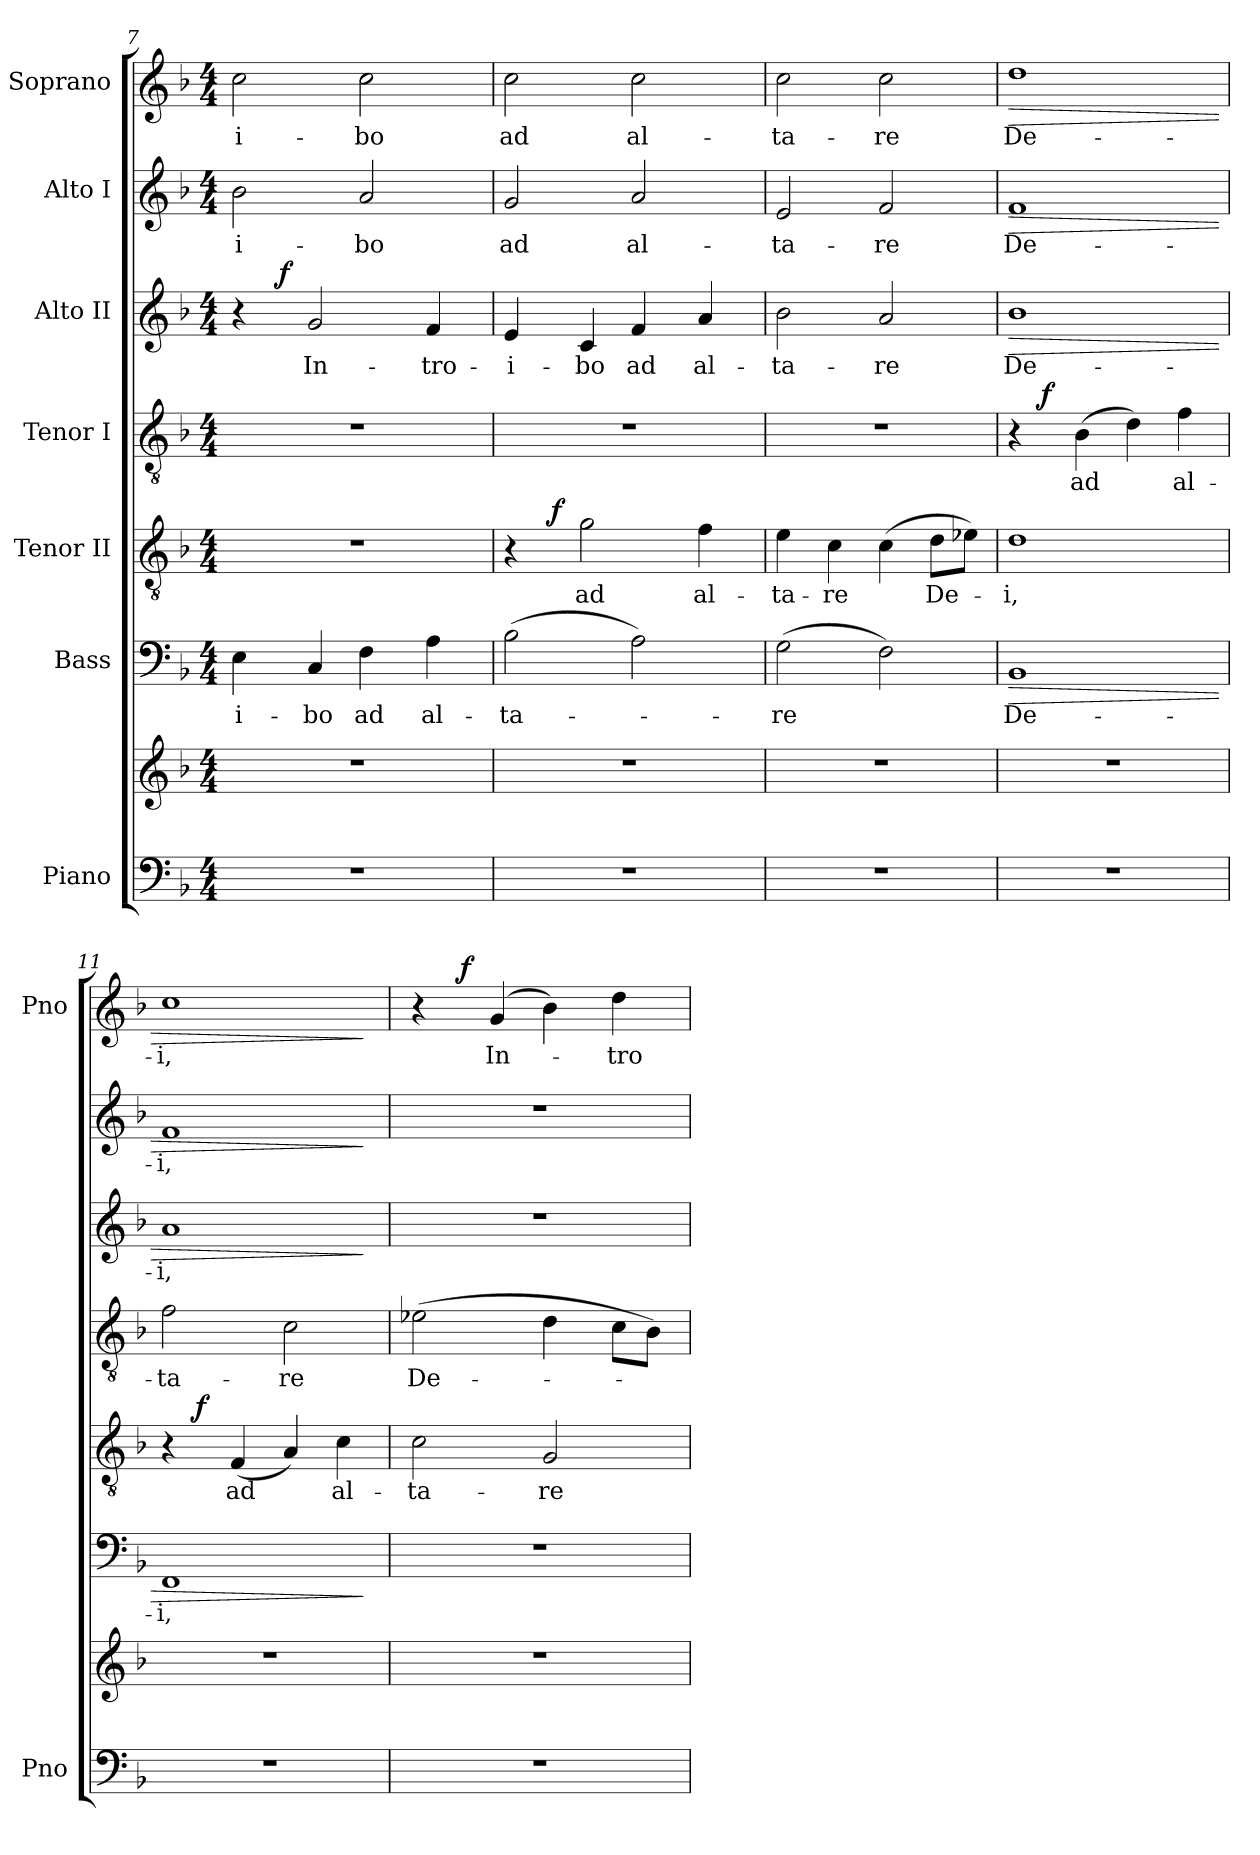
**kern	**kern	**kern	**text	**dynam	**kern	**text	**dynam	**kern	**text	**dynam	**kern	**text	**dynam	**kern	**text	**dynam	**kern	**text	**dynam
*part7	*part7	*part6	*part6	*part6	*part5	*part5	*part5	*part4	*part4	*part4	*part3	*part3	*part3	*part2	*part2	*part2	*part1	*part1	*part1
*staff8	*staff7	*staff6	*staff6	*staff6	*staff5	*staff5	*staff5	*staff4	*staff4	*staff4	*staff3	*staff3	*staff3	*staff2	*staff2	*staff2	*staff1	*staff1	*staff1
*I"Piano	*	*I"Bass	*	*	*I"Tenor II	*	*	*I"Tenor I	*	*	*I"Alto II	*	*	*I"Alto I	*	*	*I"Soprano	*	*
*I'Pno	*	*	*	*	*	*	*	*	*	*	*	*	*	*	*	*	*I'Pno	*	*
*clefF4	*clefG2	*clefF4	*	*	*clefGv2	*	*	*clefGv2	*	*	*clefG2	*	*	*clefG2	*	*	*clefG2	*	*
*k[b-]	*k[b-]	*k[b-]	*	*	*k[b-]	*	*	*k[b-]	*	*	*k[b-]	*	*	*k[b-]	*	*	*k[b-]	*	*
*F:	*F:	*F:	*	*	*F:	*	*	*F:	*	*	*F:	*	*	*F:	*	*	*F:	*	*
*M4/4	*M4/4	*M4/4	*	*	*M4/4	*	*	*M4/4	*	*	*M4/4	*	*	*M4/4	*	*	*M4/4	*	*
=7	=7	=7	=7	=7	=7	=7	=7	=7	=7	=7	=7	=7	=7	=7	=7	=7	=7	=7	=7
!	!	!	!LO:LY:b	!	!	!	!	!	!	!	!	!	!	!	!LO:LY:b	!	!	!LO:LY:b	!
*	*	*	*	*	*	*	*	*	*	*	*^	*	*	*	*	*	*	*	*
1r	1r	4E\	-i-	.	1r	.	.	1r	.	.	4r	8ryy	.	.	2b-\	-i-	.	2cc\	-i-	.
.	.	.	.	.	.	.	.	.	.	.	.	32ryy	.	.	.	.	.	.	.	.
!	!	!	!	!	!	!	!	!	!	!	!	!	!	!LO:DY:a	!	!	!	!	!	!
.	.	.	.	.	.	.	.	.	.	.	.	2ryy	.	f	.	.	.	.	.	.
!	!	!	!LO:LY:b	!	!	!	!	!	!	!	!	!	!LO:LY:b	!	!	!	!	!	!	!
.	.	4C/	-bo	.	.	.	.	.	.	.	2g/	.	In-	.	.	.	.	.	.	.
!	!	!	!LO:LY:b	!	!	!	!	!	!	!	!	!	!	!	!	!LO:LY:b	!	!	!LO:LY:b	!
.	.	4F\	ad	.	.	.	.	.	.	.	.	.	.	.	2a/	-bo	.	2cc\	-bo	.
.	.	.	.	.	.	.	.	.	.	.	.	4ryy	.	.	.	.	.	.	.	.
!	!	!	!LO:LY:b	!	!	!	!	!	!	!	!	!	!LO:LY:b	!	!	!	!	!	!	!
.	.	4A\	al-	.	.	.	.	.	.	.	4f/	.	-tro-	.	.	.	.	.	.	.
.	.	.	.	.	.	.	.	.	.	.	.	16.ryy	.	.	.	.	.	.	.	.
=8	=8	=8	=8	=8	=8	=8	=8	=8	=8	=8	=8	=8	=8	=8	=8	=8	=8	=8	=8	=8
!	!	!	!LO:LY:b	!	!	!	!	!	!	!	!	!	!LO:LY:b	!	!	!LO:LY:b	!	!	!LO:LY:b	!
*	*	*	*	*	*^	*	*	*	*	*	*v	*v	*	*	*	*	*	*	*	*
1r	1r	(>2B-\	-ta-	.	4r	8ryy	.	.	1r	.	.	4e/	-i-	.	2g/	ad	.	2cc\	ad	.
.	.	.	.	.	.	32ryy	.	.	.	.	.	.	.	.	.	.	.	.	.	.
!	!	!	!	!	!	!	!	!LO:DY:a	!	!	!	!	!	!	!	!	!	!	!	!
.	.	.	.	.	.	2ryy	.	f	.	.	.	.	.	.	.	.	.	.	.	.
!	!	!	!	!	!	!	!LO:LY:b	!	!	!	!	!	!LO:LY:b	!	!	!	!	!	!	!
.	.	.	.	.	2g\	.	ad	.	.	.	.	4c/	-bo	.	.	.	.	.	.	.
!	!	!	!	!	!	!	!	!	!	!	!	!	!LO:LY:b	!	!	!LO:LY:b	!	!	!LO:LY:b	!
.	.	2A\)	.	.	.	.	.	.	.	.	.	4f/	ad	.	2a/	al-	.	2cc\	al-	.
.	.	.	.	.	.	4ryy	.	.	.	.	.	.	.	.	.	.	.	.	.	.
!	!	!	!	!	!	!	!LO:LY:b	!	!	!	!	!	!LO:LY:b	!	!	!	!	!	!	!
.	.	.	.	.	4f\	.	al-	.	.	.	.	4a/	al-	.	.	.	.	.	.	.
.	.	.	.	.	.	16.ryy	.	.	.	.	.	.	.	.	.	.	.	.	.	.
=9	=9	=9	=9	=9	=9	=9	=9	=9	=9	=9	=9	=9	=9	=9	=9	=9	=9	=9	=9	=9
!	!	!	!LO:LY:b	!	!	!	!LO:LY:b	!	!	!	!	!	!LO:LY:b	!	!	!LO:LY:b	!	!	!LO:LY:b	!
*	*	*	*	*	*v	*v	*	*	*	*	*	*	*	*	*	*	*	*	*	*
1r	1r	(>2G\	-re	.	4e\	-ta-	.	1r	.	.	2b-\	-ta-	.	2e/	-ta-	.	2cc\	-ta-	.
!	!	!	!	!	!	!LO:LY:b	!	!	!	!	!	!	!	!	!	!	!	!	!
.	.	.	.	.	4c\	-re	.	.	.	.	.	.	.	.	.	.	.	.	.
!	!	!	!	!	!	!	!	!	!	!	!	!LO:LY:b	!	!	!LO:LY:b	!	!	!LO:LY:b	!
.	.	2F\)	.	.	(>4c\	.	.	.	.	.	2a/	-re	.	2f/	-re	.	2cc\	-re	.
!	!	!	!	!	!	!LO:LY:b	!	!	!	!	!	!	!	!	!	!	!	!	!
.	.	.	.	.	8d\L	De-	.	.	.	.	.	.	.	.	.	.	.	.	.
.	.	.	.	.	8e-X\J)	.	.	.	.	.	.	.	.	.	.	.	.	.	.
=10	=10	=10	=10	=10	=10	=10	=10	=10	=10	=10	=10	=10	=10	=10	=10	=10	=10	=10	=10
!	!	!	!LO:LY:b	!LO:HP:b	!	!LO:LY:b	!	!	!	!	!	!LO:LY:b	!LO:HP:b	!	!LO:LY:b	!LO:HP:b	!	!LO:LY:b	!LO:HP:b
*	*	*	*	*	*	*	*	*^	*	*	*	*	*	*	*	*	*	*	*
1r	1r	1BB-	De-	>	1d	-i,	.	4r	8ryy	.	.	1b-	De-	>	1f	De-	>	1dd	De-	>
!	!	!	!	!	!	!	!	!	!	!	!LO:DY:a	!	!	!	!	!	!	!	!	!
.	.	.	.	.	.	.	.	.	2..ryy	.	f	.	.	.	.	.	.	.	.	.
!	!	!	!	!	!	!	!	!	!	!LO:LY:b	!	!	!	!	!	!	!	!	!	!
.	.	.	.	.	.	.	.	(>4B-\	.	ad	.	.	.	.	.	.	.	.	.	.
.	.	.	.	.	.	.	.	4d\)	.	.	.	.	.	.	.	.	.	.	.	.
!	!	!	!	!	!	!	!	!	!	!LO:LY:b	!	!	!	!	!	!	!	!	!	!
.	.	.	.	.	.	.	.	4f\	.	al-	.	.	.	.	.	.	.	.	.	.
=11	=11	=11	=11	=11	=11	=11	=11	=11	=11	=11	=11	=11	=11	=11	=11	=11	=11	=11	=11	=11
!	!	!	!LO:LY:b	!	!	!	!	!	!	!LO:LY:b	!	!	!LO:LY:b	!	!	!LO:LY:b	!	!	!LO:LY:b	!
*	*	*	*	*	*^	*	*	*v	*v	*	*	*	*	*	*	*	*	*	*	*
1r	1r	1FF	-i,	.	4r	8ryy	.	.	2f\	-ta-	.	1a	-i,	.	1f	-i,	.	1cc	-i,	.
!	!	!	!	!	!	!	!	!LO:DY:a	!	!	!	!	!	!	!	!	!	!	!	!
.	.	.	.	.	.	2..ryy	.	f	.	.	.	.	.	.	.	.	.	.	.	.
!	!	!	!	!	!	!	!LO:LY:b	!	!	!	!	!	!	!	!	!	!	!	!	!
.	.	.	.	.	(<4F/	.	ad	.	.	.	.	.	.	.	.	.	.	.	.	.
!	!	!	!	!	!	!	!	!	!	!LO:LY:b	!	!	!	!	!	!	!	!	!	!
.	.	.	.	.	4A/)	.	.	.	2c\	-re	.	.	.	.	.	.	.	.	.	.
!	!	!	!	!	!	!	!LO:LY:b	!	!	!	!	!	!	!	!	!	!	!	!	!
.	.	.	.	.	4c\	.	al-	.	.	.	.	.	.	.	.	.	.	.	.	.
.	.	.	.	]	.	.	.	.	.	.	.	.	.	]	.	.	]	.	.	]
!!LO:PB:g=z
=12	=12	=12	=12	=12	=12	=12	=12	=12	=12	=12	=12	=12	=12	=12	=12	=12	=12	=12	=12	=12
!	!	!	!	!	!	!	!LO:LY:b	!	!	!LO:LY:b	!	!	!	!	!	!	!	!	!	!
*	*	*	*	*	*v	*v	*	*	*	*	*	*	*	*	*	*	*	*^	*	*
1r	1r	1r	.	.	2c\	-ta-	.	(>2e-X\	De-	.	1r	.	.	1r	.	.	4r	8ryy	.	.
.	.	.	.	.	.	.	.	.	.	.	.	.	.	.	.	.	.	32ryy	.	.
!	!	!	!	!	!	!	!	!	!	!	!	!	!	!	!	!	!	!	!	!LO:DY:a
.	.	.	.	.	.	.	.	.	.	.	.	.	.	.	.	.	.	2ryy	.	f
!	!	!	!	!	!	!	!	!	!	!	!	!	!	!	!	!	!	!	!LO:LY:b	!
.	.	.	.	.	.	.	.	.	.	.	.	.	.	.	.	.	(4g/	.	In-	.
!	!	!	!	!	!	!LO:LY:b	!	!	!	!	!	!	!	!	!	!	!	!	!	!
.	.	.	.	.	2G/	-re	.	4d\	.	.	.	.	.	.	.	.	4b-\)	.	.	.
.	.	.	.	.	.	.	.	.	.	.	.	.	.	.	.	.	.	4ryy	.	.
!	!	!	!	!	!	!	!	!	!	!	!	!	!	!	!	!	!	!	!LO:LY:b	!
.	.	.	.	.	.	.	.	8c\L	.	.	.	.	.	.	.	.	4dd\	.	-tro-	.
.	.	.	.	.	.	.	.	8B-\J)	.	.	.	.	.	.	.	.	.	.	.	.
.	.	.	.	.	.	.	.	.	.	.	.	.	.	.	.	.	.	16.ryy	.	.
*	*	*	*	*	*	*	*	*	*	*	*	*	*	*	*	*	*v	*v	*	*
=	=	=	=	=	=	=	=	=	=	=	=	=	=	=	=	=	=	=	=
*-	*-	*-	*-	*-	*-	*-	*-	*-	*-	*-	*-	*-	*-	*-	*-	*-	*-	*-	*-
